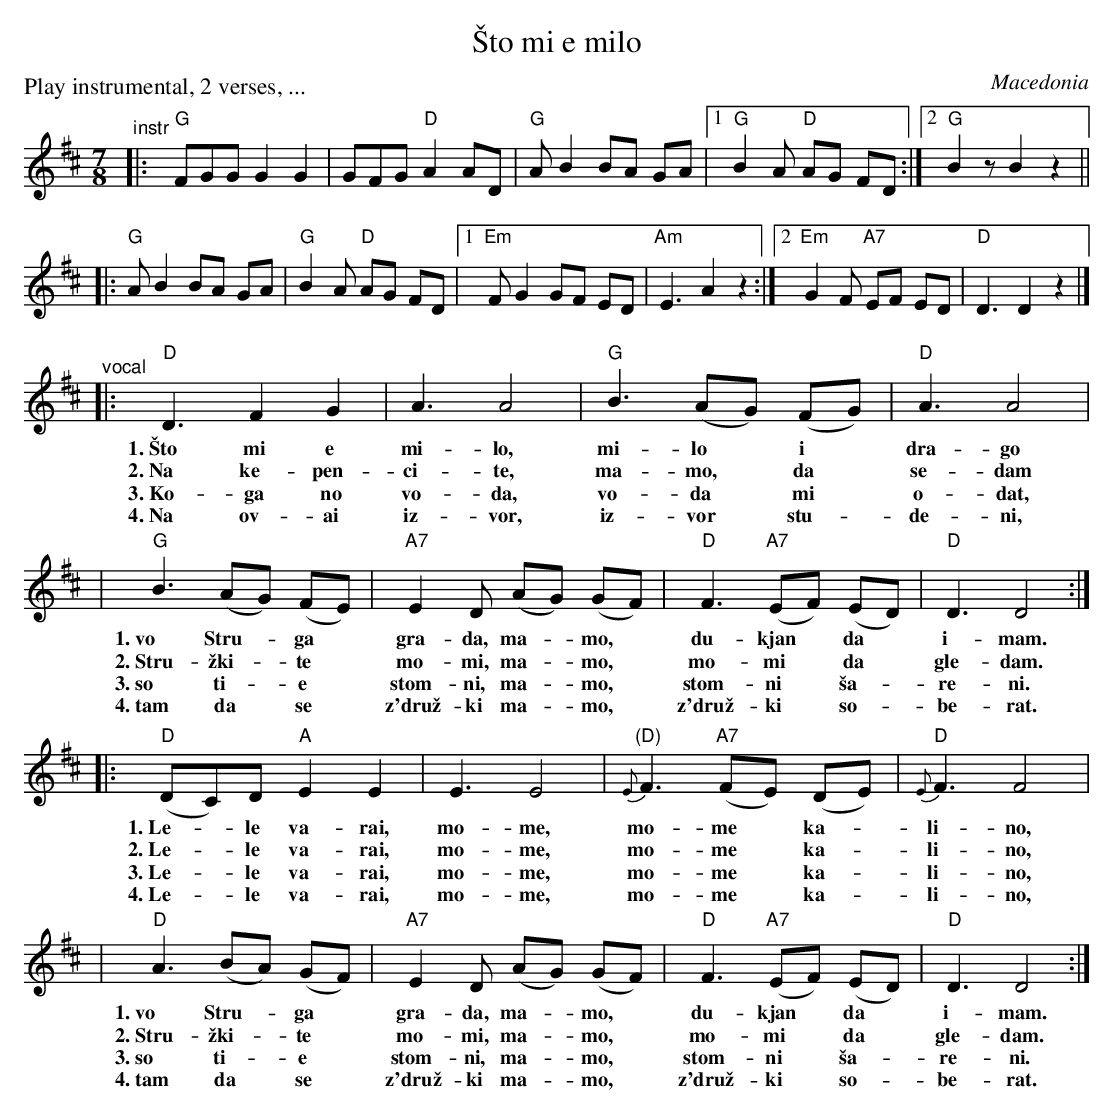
X:1
T: \vSto mi e milo
O: Macedonia
M: 7/8
L: 1/8
P: Play instrumental, 2 verses, ...
K: D
"^instr"\
|:y"G" FGG G2 G2 | GFG "D"A2 AD | "G"AB2 BA GA |1 "G"B2A "D"AG FD :|2 "G"B2z B2 z2 ||
|: "G"AB2 BA GA | "G"B2A "D"AG FD |1 "Em"FG2 GF ED | "Am"E3 A2 z2 :|2 "Em"G2F "A7"EF ED | "D"D3 D2 z2 |]
"^vocal"\
|: "D"D3 F2 G2 | A3 A4 | "G"B3 (AG) (FG) | "D"A3 A4 |
w: 1.~\vSto mi e mi-lo, mi-lo* i* dra-go
w: 2.~Na ke-pen-ci-te, ma-mo,* da* se-dam
w: 3.~Ko-ga no vo-da, vo-da* mi* o-dat,
w: 4.~Na ov-ai iz-vor, iz-vor* stu-*de-ni,
|  "G"B3 (AG) (FE) | "A7"E2D (AG) (GF) | "D"F3 "A7"(EF) (ED) | "D"D3 D4 :|
w: 1.~vo Stru-*ga* gra-da, ma-* mo,* du-kjan* da* i-mam.
w: 2.~Stru-\vzki-*te* mo-mi, ma-*mo,* mo-mi* da* gle-dam.
w: 3.~so ti-*e* stom-ni, ma-*mo,* stom-ni* \vsa-*re-ni.
w: 4.~tam da* se* z'dru\vz-ki ma-*mo,* z'dru\vz-ki* so-*be-rat.
|: "D"(DC)D "A"E2 E2 | E3 E4 | "(D)"{E}F3 "A7"(FE) (DE) | "D"{E}F3 F4 |
w: 1.~Le-*le va-rai, mo-me, mo-me* ka-*li-no,
w: 2.~Le-*le va-rai, mo-me, mo-me* ka-*li-no,
w: 3.~Le-*le va-rai, mo-me, mo-me* ka-*li-no,
w: 4.~Le-*le va-rai, mo-me, mo-me* ka-*li-no,
|  "D"A3 (BA) (GF) | "A7"E2D (AG) (GF) | "D"F3 "A7"(EF) (ED) | "D"D3 D4 :|
w: 1.~vo Stru-*ga* gra-da, ma-*mo,* du-kjan* da* i-mam.
w: 2.~Stru-\vzki-*te* mo-mi, ma-*mo,* mo-mi* da* gle-dam.
w: 3.~so ti-*e* stom-ni, ma-*mo,* stom-ni* \vsa-*re-ni.
w: 4.~tam da* se* z'dru\vz-ki ma-*mo,* z'dru\vz-ki* so-*be-rat.
